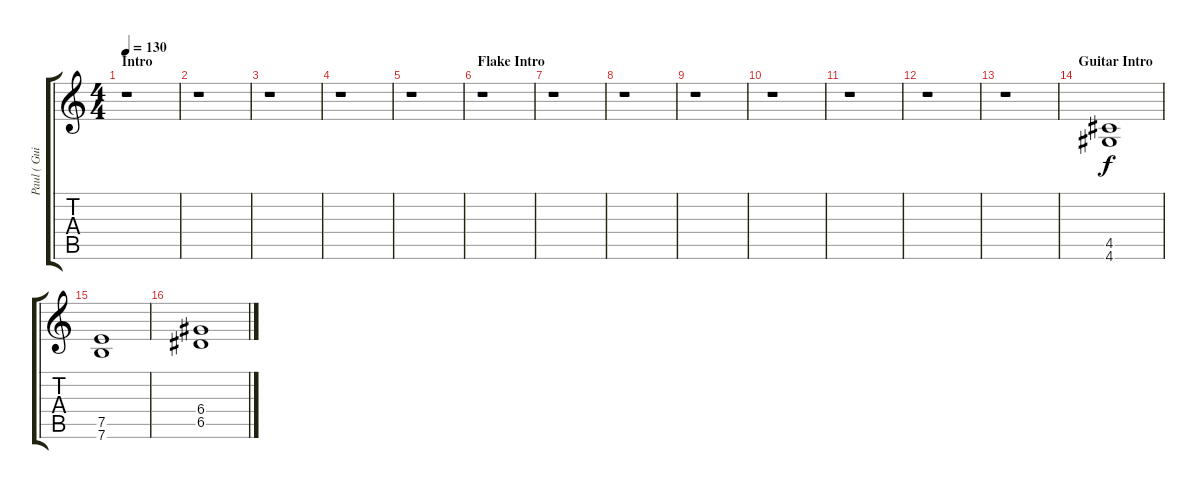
\track ("Paul ( Guitar 2 )" "Paul ( Gui") {instrument distortionguitar}
\staff {score tabs}
\tuning (E4 B3 G3 D3 A2 E2) {hide}
\ts (4 4)
\section ("" "Intro")
\tempo 130
\clef g2
\ks c
r.1{dy f instrument distortionguitar} |
r.1 |
r.1 |
r.1 |
r.1 |
\section ("" "Flake Intro")
r.1 |
r.1 |
r.1 |
r.1 |
r.1 |
r.1 |
r.1 |
r.1 |
\section ("" "Guitar Intro")
(4.5 4.6).1 |
(7.5 7.6).1 |
(6.4 6.5).1
